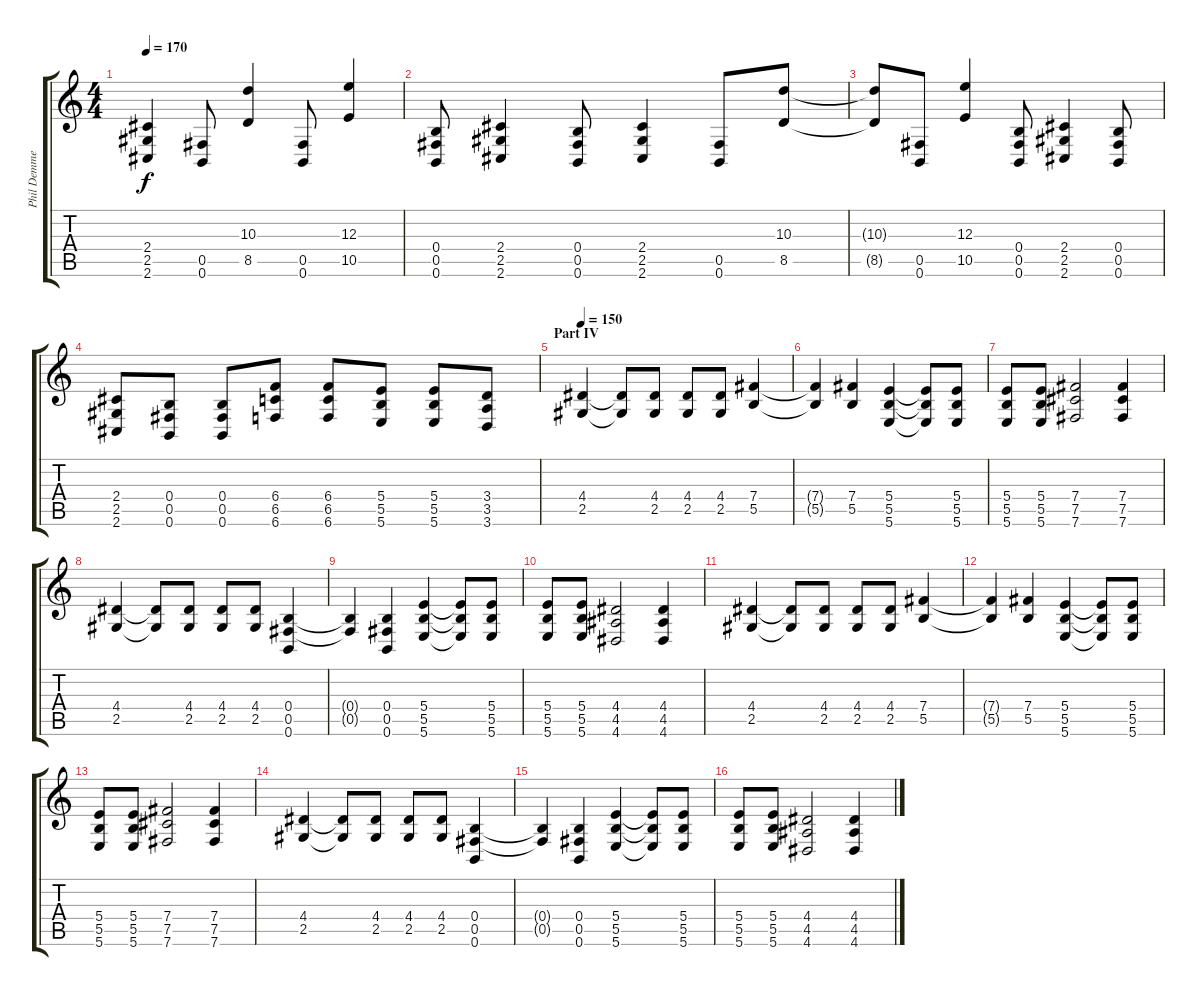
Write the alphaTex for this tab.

\track ("Phil Demmel" "Phil Demme") {instrument distortionguitar}
\staff {score tabs}
\tuning (Db4 Ab3 E3 B2 Gb2 B1) {hide}
\ts (4 4)
\tempo 170
\clef g2
\ks c
(2.4 2.5 2.6).4{dy f} (0.5 0.6).8 (10.3 8.5).4 (0.5 0.6).8 (12.3 10.5).4 |
(0.4 0.5 0.6).8 (2.4 2.5 2.6).4 (0.4 0.5 0.6).8 (2.4 2.5 2.6).4 (0.5 0.6).8 (10.3 8.5).8 |
(10.3{t} 8.5{t}).8 (0.5 0.6).8 (12.3 10.5).4 (0.4 0.5 0.6).8 (2.4 2.5 2.6).4 (0.4 0.5 0.6).8 |
(2.4 2.5 2.6).8 (0.4 0.5 0.6).8 (0.4 0.5 0.6).8 (6.4 6.5 6.6).8 (6.4 6.5 6.6).8 (5.4 5.5 5.6).8 (5.4 5.5 5.6).8 (3.4 3.5 3.6).8 |
\section ("" "Part IV")
\tempo 150
(4.4 2.5).4 (4.4{t} 2.5{t}).8 (4.4 2.5).8 (4.4 2.5).8 (4.4 2.5).8 (7.4 5.5).4 |
(7.4{t} 5.5{t}).4 (7.4 5.5).4 (5.4 5.5 5.6).4 (5.4{t} 5.5{t} 5.6{t}).8 (5.4 5.5 5.6).8 |
(5.4 5.5 5.6).8 (5.4 5.5 5.6).8 (7.4 7.5 7.6).2 (7.4 7.5 7.6).4 |
(4.4 2.5).4 (4.4{t} 2.5{t}).8 (4.4 2.5).8 (4.4 2.5).8 (4.4 2.5).8 (0.4 0.5 0.6).4 |
(0.4{t} 0.5{t}).4 (0.4 0.5 0.6).4 (5.4 5.5 5.6).4 (5.4{t} 5.5{t} 5.6{t}).8 (5.4 5.5 5.6).8 |
(5.4 5.5 5.6).8 (5.4 5.5 5.6).8 (4.4 4.5 4.6).2 (4.4 4.5 4.6).4 |
(4.4 2.5).4 (4.4{t} 2.5{t}).8 (4.4 2.5).8 (4.4 2.5).8 (4.4 2.5).8 (7.4 5.5).4 |
(7.4{t} 5.5{t}).4 (7.4 5.5).4 (5.4 5.5 5.6).4 (5.4{t} 5.5{t} 5.6{t}).8 (5.4 5.5 5.6).8 |
(5.4 5.5 5.6).8 (5.4 5.5 5.6).8 (7.4 7.5 7.6).2 (7.4 7.5 7.6).4 |
(4.4 2.5).4 (4.4{t} 2.5{t}).8 (4.4 2.5).8 (4.4 2.5).8 (4.4 2.5).8 (0.4 0.5 0.6).4 |
(0.4{t} 0.5{t}).4 (0.4 0.5 0.6).4 (5.4 5.5 5.6).4 (5.4{t} 5.5{t} 5.6{t}).8 (5.4 5.5 5.6).8 |
(5.4 5.5 5.6).8 (5.4 5.5 5.6).8 (4.4 4.5 4.6).2 (4.4 4.5 4.6).4
